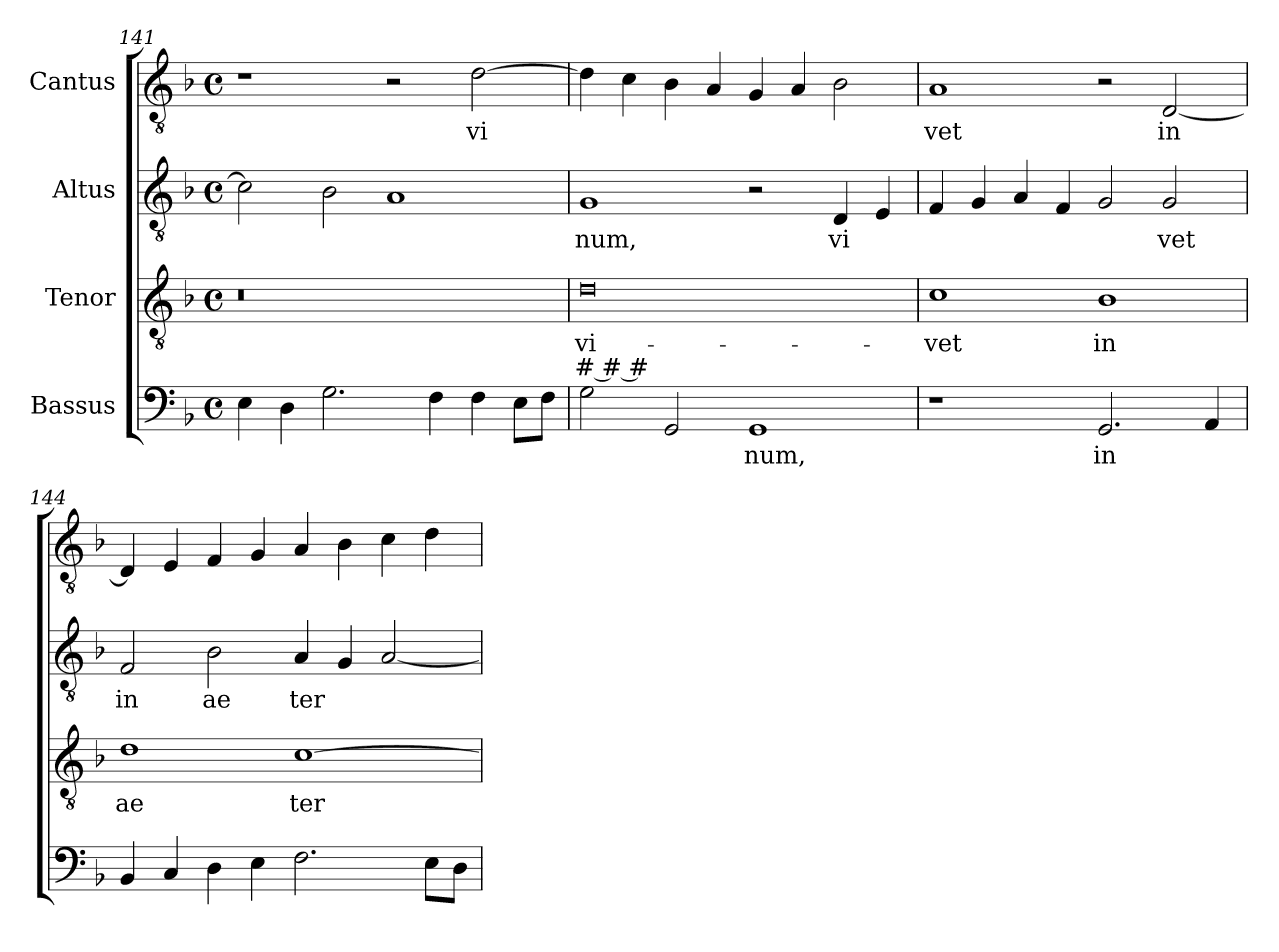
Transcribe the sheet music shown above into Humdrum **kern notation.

**kern	**text	**kern	**text	**text	**kern	**text	**kern	**text
*part4	*part4	*part3	*part3	*part3	*part2	*part2	*part1	*part1
*staff4	*staff4	*staff3	*staff3	*staff3	*staff2	*staff2	*staff1	*staff1
*I"Bassus	*	*I"Tenor	*	*	*I"Altus	*	*I"Cantus	*
*clefF4	*	*clefGv2	*	*	*clefGv2	*	*clefGv2	*
*k[b-]	*	*k[b-]	*	*	*k[b-]	*	*k[b-]	*
*F:	*	*F:	*	*	*F:	*	*F:	*
*M4/4	*	*M4/4	*	*	*M4/4	*	*M4/4	*
*met(c)	*	*met(c)	*	*	*met(c)	*	*met(c)	*
=141	=141	=141	=141	=141	=141	=141	=141	=141
4E\	.	0r	.	.	2c\]	.	1r	.
4D\	.	.	.	.	.	.	.	.
2.G\	.	.	.	.	2B-\	.	.	.
.	.	.	.	.	1A	.	2r	.
4F\	.	.	.	.	.	.	.	.
!	!	!	!	!	!	!	!	!LO:LY:b:cj
4F\	.	.	.	.	.	.	[>2d\	vi
8E\L	.	.	.	.	.	.	.	.
8F\J	.	.	.	.	.	.	.	.
=142	=142	=142	=142	=142	=142	=142	=142	=142
!	!	!	!LO:LY:b:cj	!LO:LY:b:rj	!	!LO:LY:b:cj	!	!
2G\	.	0d	vi-	-# # #	1G	num,	4d\]	.
.	.	.	.	.	.	.	4c\	.
2GG/	.	.	.	.	.	.	4B-\	.
.	.	.	.	.	.	.	4A/	.
!	!LO:LY:b:cj	!	!	!	!	!	!	!
1GG	-num,	.	.	.	2r	.	4G/	.
.	.	.	.	.	.	.	4A/	.
!	!	!	!	!	!	!LO:LY:b:cj	!	!
.	.	.	.	.	4D/	vi	2B-\	.
.	.	.	.	.	4E/	.	.	.
!!LO:LB:g=z
=143	=143	=143	=143	=143	=143	=143	=143	=143
!	!	!	!LO:LY:b:cj	!	!	!	!	!LO:LY:b:cj
1r	.	1c	vet	.	4F/	.	1A	vet
.	.	.	.	.	4G/	.	.	.
.	.	.	.	.	4A/	.	.	.
.	.	.	.	.	4F/	.	.	.
!	!LO:LY:b:cj	!	!LO:LY:b:cj	!	!	!	!	!
2.GG/	in	1B-	in	.	2G/	.	2r	.
!	!	!	!	!	!	!LO:LY:b:cj	!	!LO:LY:b:cj
.	.	.	.	.	2G/	vet	[<2D/	in
4AA/	.	.	.	.	.	.	.	.
=144	=144	=144	=144	=144	=144	=144	=144	=144
!	!	!	!LO:LY:b:cj	!	!	!LO:LY:b:cj	!	!
4BB-/	.	1d	ae	.	2F/	in	4D/]	.
4C/	.	.	.	.	.	.	4E/	.
!	!	!	!	!	!	!LO:LY:b:cj	!	!
4D\	.	.	.	.	2B-\	ae	4F/	.
4E\	.	.	.	.	.	.	4G/	.
!	!	!	!LO:LY:b:cj	!	!	!LO:LY:b	!	!
2.F\	.	[>1c	ter	.	4A/	ter	4A/	.
.	.	.	.	.	4G/	.	4B-\	.
.	.	.	.	.	[<2A/	.	4c\	.
8E\L	.	.	.	.	.	.	4d\	.
8D\J	.	.	.	.	.	.	.	.
=	=	=	=	=	=	=	=	=
*-	*-	*-	*-	*-	*-	*-	*-	*-
